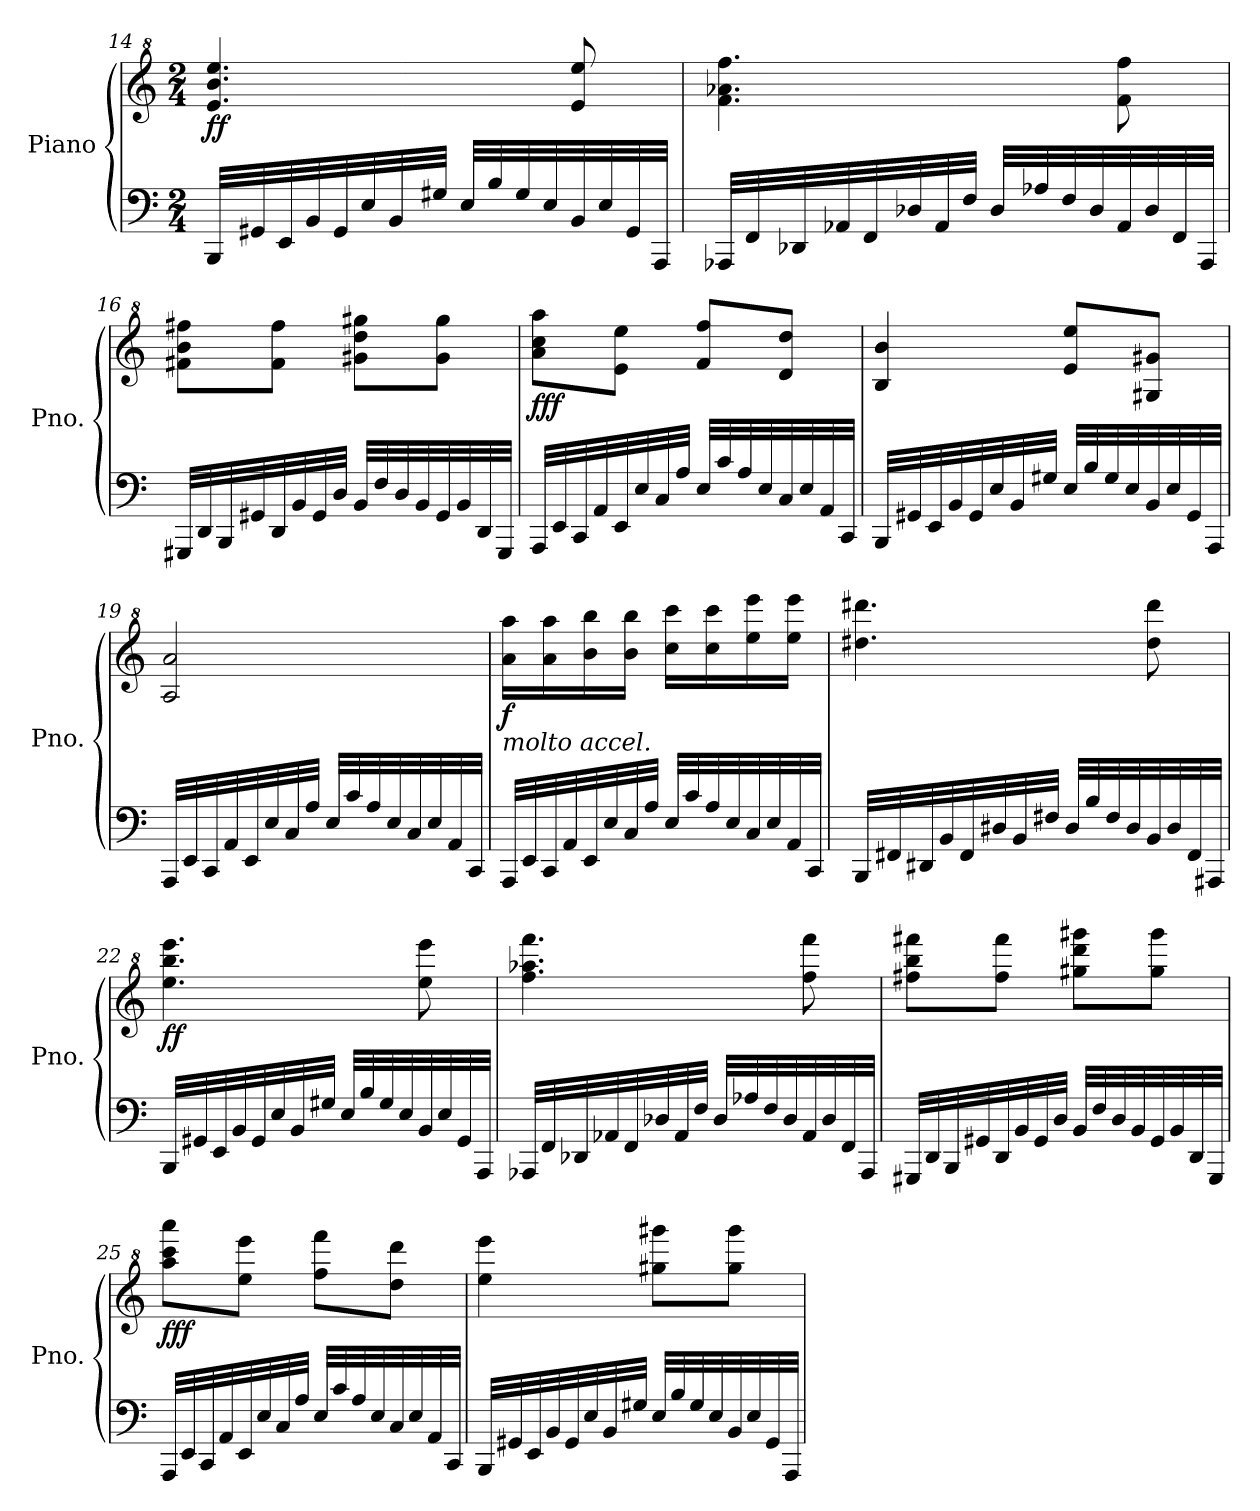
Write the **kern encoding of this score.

**kern	**kern	**dynam
*part1	*part1	*part1
*staff2	*staff1	*staff1/2
*I"Piano	*	*
*I'Pno.	*	*
*clefF4	*clefG^2	*
*k[]	*k[]	*
*M2/4	*M2/4	*
=14	=14	=14
!	!	!LO:DY:b
32BBB/LLL	4.ee/ 4.bb/ 4.eee/	ff
32GG#X/	.	.
32EE/	.	.
32BB/	.	.
32GG#/	.	.
32E/	.	.
32BB/	.	.
32G#X/JJJ	.	.
32E/LLL	.	.
32B/	.	.
32G#/	.	.
32E/	.	.
32BB/	8ee/ 8eee/	.
32E/	.	.
32GG#/	.	.
32AAA/JJJ	.	.
!!LO:LB:g=z
=15	=15	=15
32AAA-X/LLL	4.ff\ 4.aa-X\ 4.fff\	.
32FF/	.	.
32DD-X/	.	.
32AA-X/	.	.
32FF/	.	.
32D-X/	.	.
32AA-/	.	.
32F/JJJ	.	.
32D-/LLL	.	.
32A-X/	.	.
32F/	.	.
32D-/	.	.
32AA-/	8ff\ 8fff\	.
32D-/	.	.
32FF/	.	.
32AAA-/JJJ	.	.
=16	=16	=16
32GGG#X/LLL	8ff#X\ 8bb\ 8fff#X\L	.
32DD/	.	.
32BBB/	.	.
32GG#X/	.	.
32DD/	8ff#\ 8fff#\J	.
32BB/	.	.
32GG#/	.	.
32D/JJJ	.	.
32BB/LLL	8gg#X\ 8ddd\ 8ggg#X\L	.
32F/	.	.
32D/	.	.
32BB/	.	.
32GG#/	8gg#\ 8ggg#\J	.
32BB/	.	.
32DD/	.	.
32GGG#/JJJ	.	.
!!LO:LB:g=z
=17	=17	=17
!	!	!LO:DY:b
32AAA/LLL	8aa\ 8ccc\ 8aaa\L	fff
32EE/	.	.
32CC/	.	.
32AA/	.	.
32EE/	8ee\ 8eee\J	.
32E/	.	.
32C/	.	.
32A/JJJ	.	.
32E/LLL	8ff/ 8fff/L	.
32c/	.	.
32A/	.	.
32E/	.	.
32C/	8dd/ 8ddd/J	.
32E/	.	.
32AA/	.	.
32CC/JJJ	.	.
=18	=18	=18
32BBB/LLL	4b/ 4bb/	.
32GG#X/	.	.
32EE/	.	.
32BB/	.	.
32GG#/	.	.
32E/	.	.
32BB/	.	.
32G#X/JJJ	.	.
32E/LLL	8ee/ 8eee/L	.
32B/	.	.
32G#/	.	.
32E/	.	.
32BB/	8g#X/ 8gg#X/J	.
32E/	.	.
32GG#/	.	.
32AAA/JJJ	.	.
=19	=19	=19
32AAA/LLL	2a/ 2aa/	.
32EE/	.	.
32CC/	.	.
32AA/	.	.
32EE/	.	.
32E/	.	.
32C/	.	.
32A/JJJ	.	.
32E/LLL	.	.
32c/	.	.
32A/	.	.
32E/	.	.
32C/	.	.
32E/	.	.
32AA/	.	.
32CC/JJJ	.	.
!!LO:PB:g=z
=20	=20	=20
!	!LO:TX:b:i:t=molto accel.	!
!	!	!LO:DY:b
32AAA/LLL	16aa\ 16aaa\LL	f
32EE/	.	.
32CC/	16aa\ 16aaa\	.
32AA/	.	.
32EE/	16bb\ 16bbb\	.
32E/	.	.
32C/	16bb\ 16bbb\JJ	.
32A/JJJ	.	.
32E/LLL	16ccc\ 16cccc\LL	.
32c/	.	.
32A/	16ccc\ 16cccc\	.
32E/	.	.
32C/	16eee\ 16eeee\	.
32E/	.	.
32AA/	16eee\ 16eeee\JJ	.
32CC/JJJ	.	.
=21	=21	=21
32BBB/LLL	4.ddd#X\ 4.dddd#X\	.
32FF#X/	.	.
32DD#X/	.	.
32BB/	.	.
32FF#/	.	.
32D#X/	.	.
32BB/	.	.
32F#X/JJJ	.	.
32D#/LLL	.	.
32B/	.	.
32F#/	.	.
32D#/	.	.
32BB/	8ddd#\ 8dddd#\	.
32D#/	.	.
32FF#/	.	.
32AAA#X/JJJ	.	.
!!LO:LB:g=z
=22	=22	=22
!	!	!LO:DY:b
32BBB/LLL	4.eee\ 4.bbb\ 4.eeee\	ff
32GG#X/	.	.
32EE/	.	.
32BB/	.	.
32GG#/	.	.
32E/	.	.
32BB/	.	.
32G#X/JJJ	.	.
32E/LLL	.	.
32B/	.	.
32G#/	.	.
32E/	.	.
32BB/	8eee\ 8eeee\	.
32E/	.	.
32GG#/	.	.
32AAA/JJJ	.	.
=23	=23	=23
32AAA-X/LLL	4.fff\ 4.aaa-X\ 4.ffff\	.
32FF/	.	.
32DD-X/	.	.
32AA-X/	.	.
32FF/	.	.
32D-X/	.	.
32AA-/	.	.
32F/JJJ	.	.
32D-/LLL	.	.
32A-X/	.	.
32F/	.	.
32D-/	.	.
32AA-/	8fff\ 8ffff\	.
32D-/	.	.
32FF/	.	.
32AAA-/JJJ	.	.
!!LO:LB:g=z
=24	=24	=24
32GGG#X/LLL	8fff#X\ 8bbb\ 8ffff#X\L	.
32DD/	.	.
32BBB/	.	.
32GG#X/	.	.
32DD/	8fff#\ 8ffff#\J	.
32BB/	.	.
32GG#/	.	.
32D/JJJ	.	.
32BB/LLL	8ggg#X\ 8dddd\ 8gggg#X\L	.
32F/	.	.
32D/	.	.
32BB/	.	.
32GG#/	8ggg#\ 8gggg#\J	.
32BB/	.	.
32DD/	.	.
32GGG#/JJJ	.	.
=25	=25	=25
!	!	!LO:DY:b
32AAA/LLL	8aaa\ 8cccc\ 8aaaa\L	fff
32EE/	.	.
32CC/	.	.
32AA/	.	.
32EE/	8eee\ 8eeee\J	.
32E/	.	.
32C/	.	.
32A/JJJ	.	.
32E/LLL	8fff\ 8ffff\L	.
32c/	.	.
32A/	.	.
32E/	.	.
32C/	8ddd\ 8dddd\J	.
32E/	.	.
32AA/	.	.
32CC/JJJ	.	.
!!LO:LB:g=z
=26	=26	=26
32BBB/LLL	4eee\ 4eeee\	.
32GG#X/	.	.
32EE/	.	.
32BB/	.	.
32GG#/	.	.
32E/	.	.
32BB/	.	.
32G#X/JJJ	.	.
32E/LLL	8ggg#X\ 8gggg#X\L	.
32B/	.	.
32G#/	.	.
32E/	.	.
32BB/	8ggg#\ 8gggg#\J	.
32E/	.	.
32GG#/	.	.
32AAA/JJJ	.	.
=	=	=
*-	*-	*-
